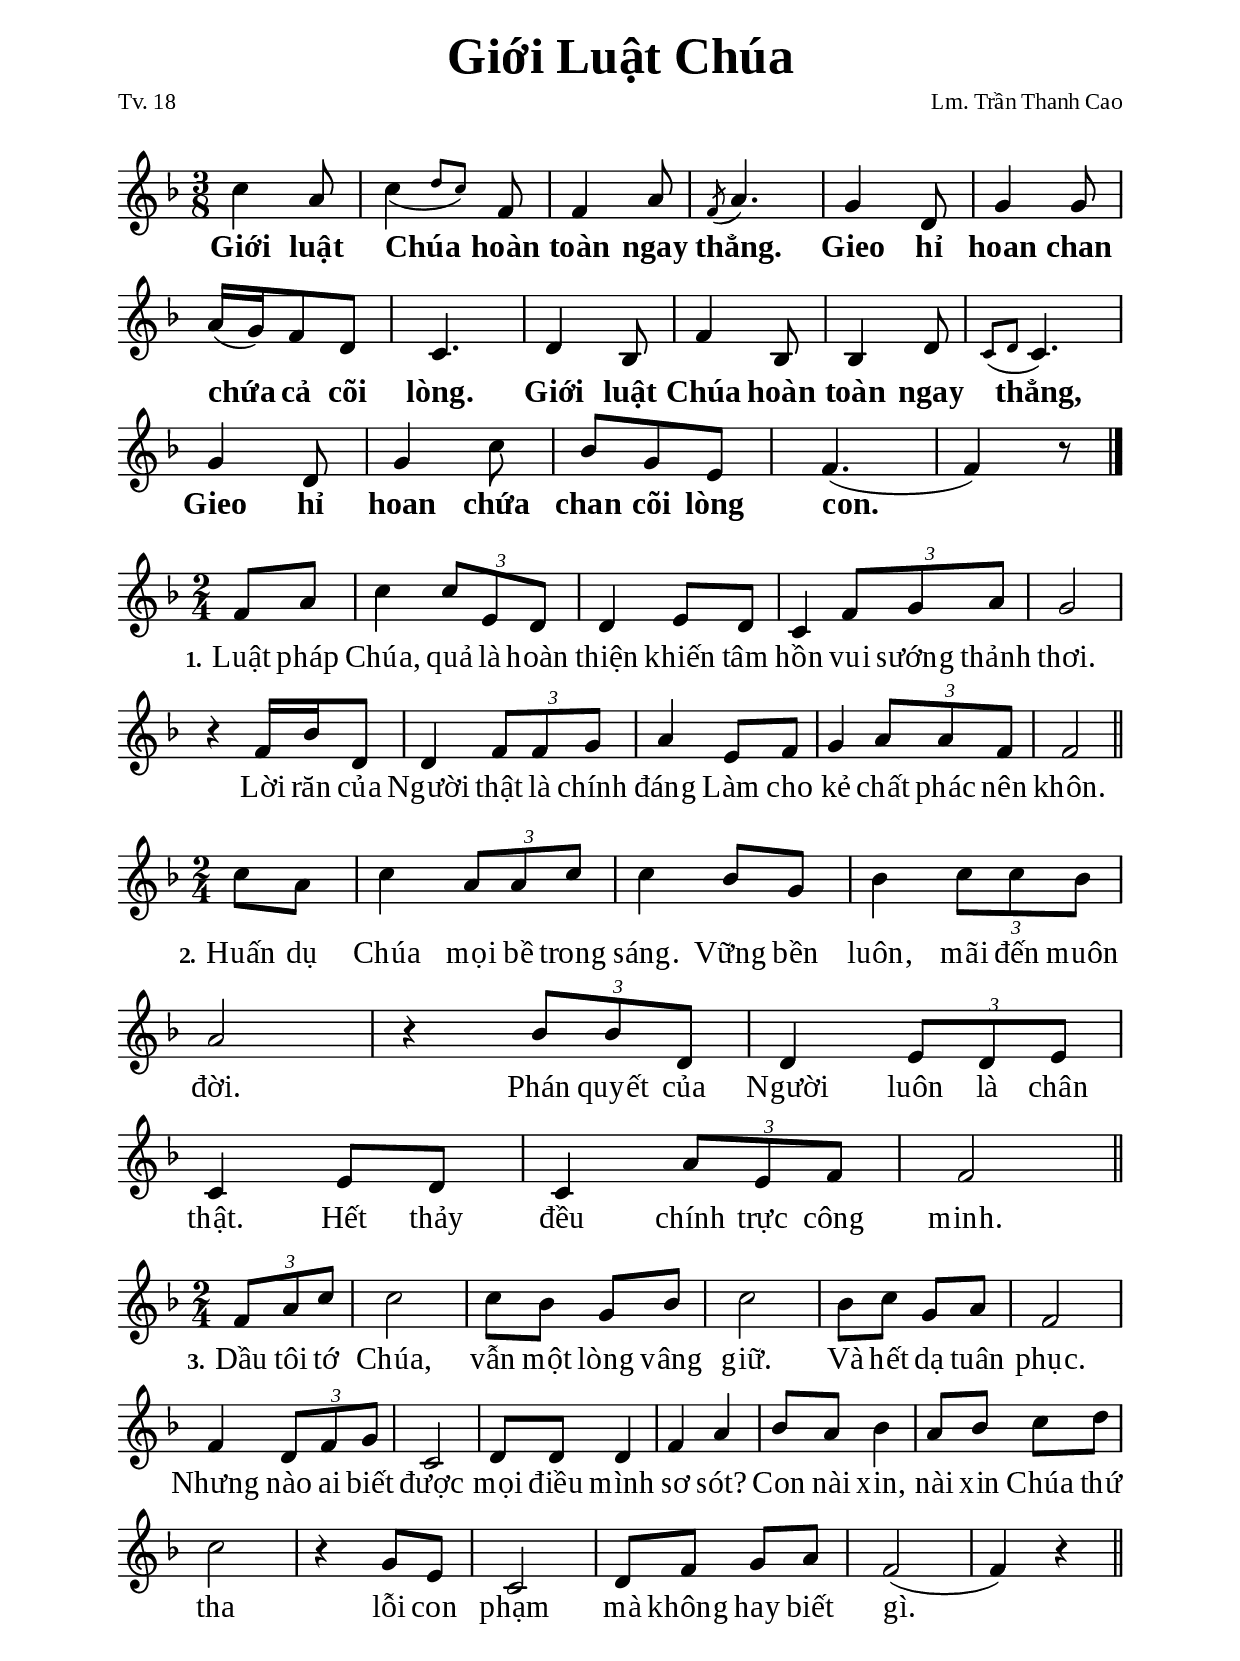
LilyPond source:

% Cài đặt chung
\version "2.20.0"
\include "english.ly"

\header {
  title = \markup { \fontsize #3 "Giới Luật Chúa" }
  poet = "Tv. 18"
  composer = "Lm. Trần Thanh Cao"
  arranger = " "
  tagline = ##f
}

\paper {
  #(set-paper-size "a4")
  top-margin = 10\mm
  bottom-margin = 10\mm
  left-margin = 20\mm
  right-margin = 20\mm
  indent = #0
  #(define fonts
    (make-pango-font-tree
      "Liberation Serif"
      "Liberation Serif"
      "Liberation Serif"
      (/ 20 20)))
  page-count = #1
}

% Nhạc điệp khúc
nhacDiepKhuc = \relative c'' {
  c4 a8 |
  \afterGrace c4 _({d8 c)} f, |
  f4 a8 |
  \acciaccatura f8 a4. |
  g4 d8 |
  g4 g8 |
  a16 (g) f8 d |
  c4. |
  d4 bf8 |
  f'4 bf,8 |
  bf4 d8 |
  \acciaccatura {c8 d} c4. |
  g'4 d8 |
  g4 c8 |
  bf g e |
  f4. ( |
  f4) r8 \bar "|."
}

% Nhạc phiên khúc
nhacPhienKhucMot = \relative c' {
  \partial 4 f8 a |
  c4 \tuplet 3/2 { c8 e, d } |
  d4 e8 d |
  c4 \tuplet 3/2 { f8 g a } |
  g2 |
  r4 f16 bf d,8 |
  d4 \tuplet 3/2 { f8 f g } |
  a4 e8 f |
  g4 \tuplet 3/2 { a8 a f } |
  f2 \bar "||"
}

nhacPhienKhucHai = \relative c'' {
  \partial 4 c8 a |
  c4 \tuplet 3/2 { a8 a c } |
  c4 bf8 g |
  bf4 \tuplet 3/2 { c8 c bf } |
  a2 |
  r4 \tuplet 3/2 { bf8 bf d, } |
  d4 \tuplet 3/2 { e8 d e } |
  c4 e8 d |
  c4 \tuplet 3/2 { a'8 e f } |
  f2 \bar "||"
}

nhacPhienKhucBa = \relative c' {
  \partial 4 \tuplet 3/2 { f8 a c } |
  c2 |
  c8 bf g bf |
  c2 |
  bf8 c g a |
  f2 |
  f4 \tuplet 3/2 { d8 f g } |
  c,2 |
  d8 d d4 |
  f4 a |
  bf8 a bf4 |
  a8 bf c d |
  c2 |
  r4 g8 e |
  c2 |
  d8 f g a |
  f2 ( |
  f4) r \bar "||"
}

% Lời điệp khúc
loiDiepKhuc = \lyricmode {
  Giới luật Chúa hoàn toàn ngay thẳng.
  Gieo hỉ hoan chan chứa cả cõi lòng.
  Giới luật Chúa hoàn toàn ngay thẳng,
  Gieo hỉ hoan chứa chan cõi lòng con.
}

% Lời phiên khúc
loiPhienKhucMot = \lyricmode {
  \set stanza = #"1."
  Luật pháp Chúa, quả là hoàn thiện
  khiến tâm hồn vui sướng thảnh thơi.
  Lời răn của Người thật là chính đáng
  Làm cho kẻ chất phác nên khôn.
}

loiPhienKhucHai = \lyricmode {
  \set stanza = #"2."
  Huấn dụ Chúa mọi bề trong sáng.
  Vững bền luôn, mãi đến muôn đời.
  Phán quyết của Người luôn là chân thật.
  Hết thảy đều chính trực công minh.
}

loiPhienKhucBa = \lyricmode {
  \set stanza = #"3."
  Dầu tôi tớ Chúa, vẫn một lòng vâng giữ.
  Và hết dạ tuân phục.
  Nhưng nào ai biết được mọi điều mình sơ sót?
  Con nài xin, nài xin Chúa thứ tha
  lỗi con phạm mà không hay biết gì.
}


% Dàn trang
\score {
  \new ChoirStaff <<
    \new Staff = diepKhuc \with {
        \consists "Merge_rests_engraver"
        \magnifyStaff #(magstep +1)
      }
      <<
      \new Voice = beSop {
        \key f \major \time 3/8 \stemNeutral \nhacDiepKhuc
      }
    >>
    \new Lyrics \lyricsto beSop \loiDiepKhuc
  >>
  \layout {
    \override Lyrics.LyricText.font-series = #'bold
    \override Lyrics.LyricText.font-size = #+3
    \override Lyrics.LyricSpace.minimum-distance = #0.5
    \override Score.BarNumber.break-visibility = ##(#f #f #f)
    \override Score.SpacingSpanner.uniform-stretching = ##t
  }
}

\score {
  \new ChoirStaff <<
    \new Staff = phienKhuc \with {
        \magnifyStaff #(magstep +1)
      }
      <<
      \new Voice = beSop {
        \key f \major \time 2/4 \nhacPhienKhucMot
      }
    >>
    \new Lyrics \lyricsto beSop \loiPhienKhucMot
  >>
  \layout {
    %\override Staff.TimeSignature.transparent = ##t
    \override Lyrics.LyricText.font-size = #+3
    \override Lyrics.LyricSpace.minimum-distance = #0.5
    \override Score.BarNumber.break-visibility = ##(#f #f #f)
    \override Score.SpacingSpanner.uniform-stretching = ##t
  } 
}

\score {
  \new ChoirStaff <<
    \new Staff = phienKhuc \with {
        \magnifyStaff #(magstep +1)
      }
      <<
      \new Voice = beSop {
        \key f \major \time 2/4 \nhacPhienKhucHai
      }
    >>
    \new Lyrics \lyricsto beSop \loiPhienKhucHai
  >>
  \layout {
    %\override Staff.TimeSignature.transparent = ##t
    \override Lyrics.LyricText.font-size = #+3
    \override Lyrics.LyricSpace.minimum-distance = #0.5
    \override Score.BarNumber.break-visibility = ##(#f #f #f)
    \override Score.SpacingSpanner.uniform-stretching = ##t
  } 
}

\score {
  \new ChoirStaff <<
    \new Staff = phienKhuc \with {
        \magnifyStaff #(magstep +1)
      }
      <<
      \new Voice = beSop {
        \key f \major \time 2/4 \nhacPhienKhucBa
      }
    >>
    \new Lyrics \lyricsto beSop \loiPhienKhucBa
  >>
  \layout {
    %\override Staff.TimeSignature.transparent = ##t
    \override Lyrics.LyricText.font-size = #+3
    \override Lyrics.LyricSpace.minimum-distance = #0.5
    \override Score.BarNumber.break-visibility = ##(#f #f #f)
    \override Score.SpacingSpanner.uniform-stretching = ##t
  } 
}
